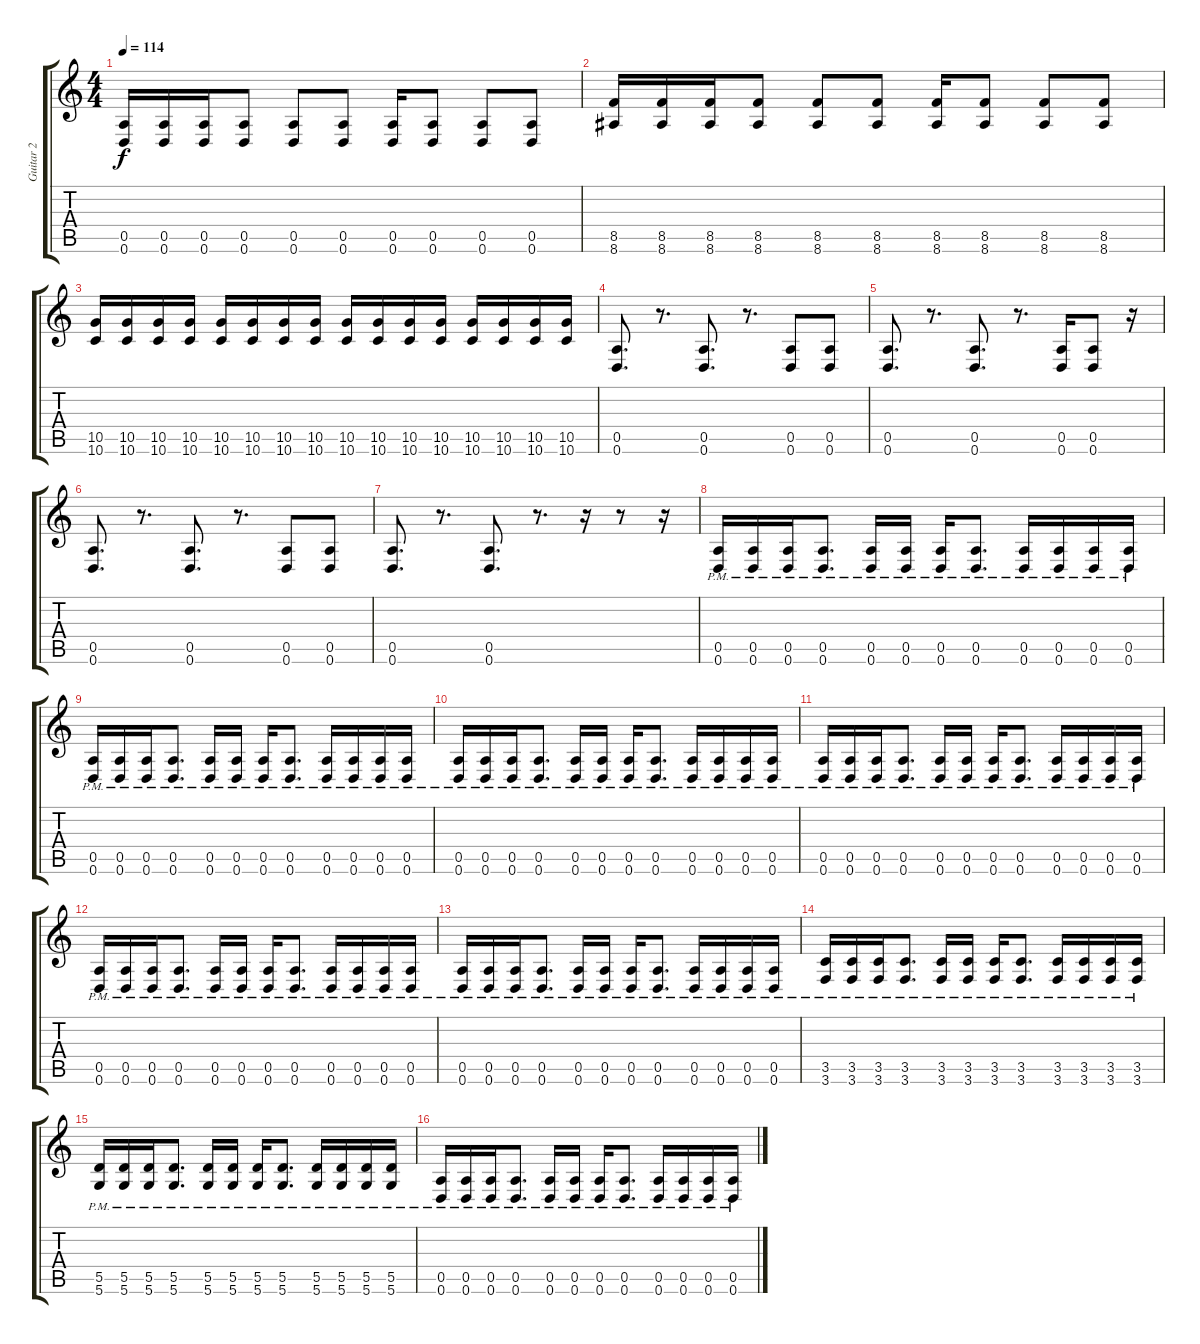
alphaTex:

\track ("Guitar 2" "Guitar 2") {instrument distortionguitar}
\staff {score tabs}
\tuning (E4 B3 G3 D3 A2 D2) {hide}
\ts (4 4)
\tempo 114
\clef g2
\ks c
(0.5 0.6).16{dy f} (0.5 0.6).16 (0.5 0.6).16 (0.5 0.6).8 (0.5 0.6).8 (0.5 0.6).8 (0.5 0.6).16 (0.5 0.6).8 (0.5 0.6).8 (0.5 0.6).8 |
(8.5 8.6).16 (8.5 8.6).16 (8.5 8.6).16 (8.5 8.6).8 (8.5 8.6).8 (8.5 8.6).8 (8.5 8.6).16 (8.5 8.6).8 (8.5 8.6).8 (8.5 8.6).8 |
(10.5 10.6).16 (10.5 10.6).16 (10.5 10.6).16 (10.5 10.6).16 (10.5 10.6).16 (10.5 10.6).16 (10.5 10.6).16 (10.5 10.6).16 (10.5 10.6).16 (10.5 10.6).16 (10.5 10.6).16 (10.5 10.6).16 (10.5 10.6).16 (10.5 10.6).16 (10.5 10.6).16 (10.5 10.6).16 |
(0.5 0.6).8{d} r.8{d} (0.5 0.6).8{d} r.8{d} (0.5 0.6).8 (0.5 0.6).8 |
(0.5 0.6).8{d} r.8{d} (0.5 0.6).8{d} r.8{d} (0.5 0.6).16 (0.5 0.6).8 r.16 |
(0.5 0.6).8{d} r.8{d} (0.5 0.6).8{d} r.8{d} (0.5 0.6).8 (0.5 0.6).8 |
(0.5 0.6).8{d} r.8{d} (0.5 0.6).8{d} r.8{d} r.16 r.8 r.16 |
(0.5{pm} 0.6{pm}).16 (0.5{pm} 0.6{pm}).16 (0.5{pm} 0.6{pm}).16 (0.5{pm} 0.6{pm}).8{d} (0.5{pm} 0.6{pm}).16 (0.5{pm} 0.6{pm}).16 (0.5{pm} 0.6{pm}).16 (0.5{pm} 0.6{pm}).8{d} (0.5{pm} 0.6{pm}).16 (0.5{pm} 0.6{pm}).16 (0.5{pm} 0.6{pm}).16 (0.5{pm} 0.6{pm}).16 |
(0.5{pm} 0.6{pm}).16 (0.5{pm} 0.6{pm}).16 (0.5{pm} 0.6{pm}).16 (0.5{pm} 0.6{pm}).8{d} (0.5{pm} 0.6{pm}).16 (0.5{pm} 0.6{pm}).16 (0.5{pm} 0.6{pm}).16 (0.5{pm} 0.6{pm}).8{d} (0.5{pm} 0.6{pm}).16 (0.5{pm} 0.6{pm}).16 (0.5{pm} 0.6{pm}).16 (0.5{pm} 0.6{pm}).16 |
(0.5{pm} 0.6{pm}).16 (0.5{pm} 0.6{pm}).16 (0.5{pm} 0.6{pm}).16 (0.5{pm} 0.6{pm}).8{d} (0.5{pm} 0.6{pm}).16 (0.5{pm} 0.6{pm}).16 (0.5{pm} 0.6{pm}).16 (0.5{pm} 0.6{pm}).8{d} (0.5{pm} 0.6{pm}).16 (0.5{pm} 0.6{pm}).16 (0.5{pm} 0.6{pm}).16 (0.5{pm} 0.6{pm}).16 |
(0.5{pm} 0.6{pm}).16 (0.5{pm} 0.6{pm}).16 (0.5{pm} 0.6{pm}).16 (0.5{pm} 0.6{pm}).8{d} (0.5{pm} 0.6{pm}).16 (0.5{pm} 0.6{pm}).16 (0.5{pm} 0.6{pm}).16 (0.5{pm} 0.6{pm}).8{d} (0.5{pm} 0.6{pm}).16 (0.5{pm} 0.6{pm}).16 (0.5{pm} 0.6{pm}).16 (0.5{pm} 0.6{pm}).16 |
(0.5{pm} 0.6{pm}).16 (0.5{pm} 0.6{pm}).16 (0.5{pm} 0.6{pm}).16 (0.5{pm} 0.6{pm}).8{d} (0.5{pm} 0.6{pm}).16 (0.5{pm} 0.6{pm}).16 (0.5{pm} 0.6{pm}).16 (0.5{pm} 0.6{pm}).8{d} (0.5{pm} 0.6{pm}).16 (0.5{pm} 0.6{pm}).16 (0.5{pm} 0.6{pm}).16 (0.5{pm} 0.6{pm}).16 |
(0.5{pm} 0.6{pm}).16 (0.5{pm} 0.6{pm}).16 (0.5{pm} 0.6{pm}).16 (0.5{pm} 0.6{pm}).8{d} (0.5{pm} 0.6{pm}).16 (0.5{pm} 0.6{pm}).16 (0.5{pm} 0.6{pm}).16 (0.5{pm} 0.6{pm}).8{d} (0.5{pm} 0.6{pm}).16 (0.5{pm} 0.6{pm}).16 (0.5{pm} 0.6{pm}).16 (0.5{pm} 0.6{pm}).16 |
(3.5{pm} 3.6{pm}).16 (3.5{pm} 3.6{pm}).16 (3.5{pm} 3.6{pm}).16 (3.5{pm} 3.6{pm}).8{d} (3.5{pm} 3.6{pm}).16 (3.5{pm} 3.6{pm}).16 (3.5{pm} 3.6{pm}).16 (3.5{pm} 3.6{pm}).8{d} (3.5{pm} 3.6{pm}).16 (3.5{pm} 3.6{pm}).16 (3.5{pm} 3.6{pm}).16 (3.5{pm} 3.6{pm}).16 |
(5.5{pm} 5.6{pm}).16 (5.5{pm} 5.6{pm}).16 (5.5{pm} 5.6{pm}).16 (5.5{pm} 5.6{pm}).8{d} (5.5{pm} 5.6{pm}).16 (5.5{pm} 5.6{pm}).16 (5.5{pm} 5.6{pm}).16 (5.5{pm} 5.6{pm}).8{d} (5.5{pm} 5.6{pm}).16 (5.5{pm} 5.6{pm}).16 (5.5{pm} 5.6{pm}).16 (5.5{pm} 5.6{pm}).16 |
(0.5{pm} 0.6{pm}).16 (0.5{pm} 0.6{pm}).16 (0.5{pm} 0.6{pm}).16 (0.5{pm} 0.6{pm}).8{d} (0.5{pm} 0.6{pm}).16 (0.5{pm} 0.6{pm}).16 (0.5{pm} 0.6{pm}).16 (0.5{pm} 0.6{pm}).8{d} (0.5{pm} 0.6{pm}).16 (0.5{pm} 0.6{pm}).16 (0.5{pm} 0.6{pm}).16 (0.5{pm} 0.6{pm}).16
